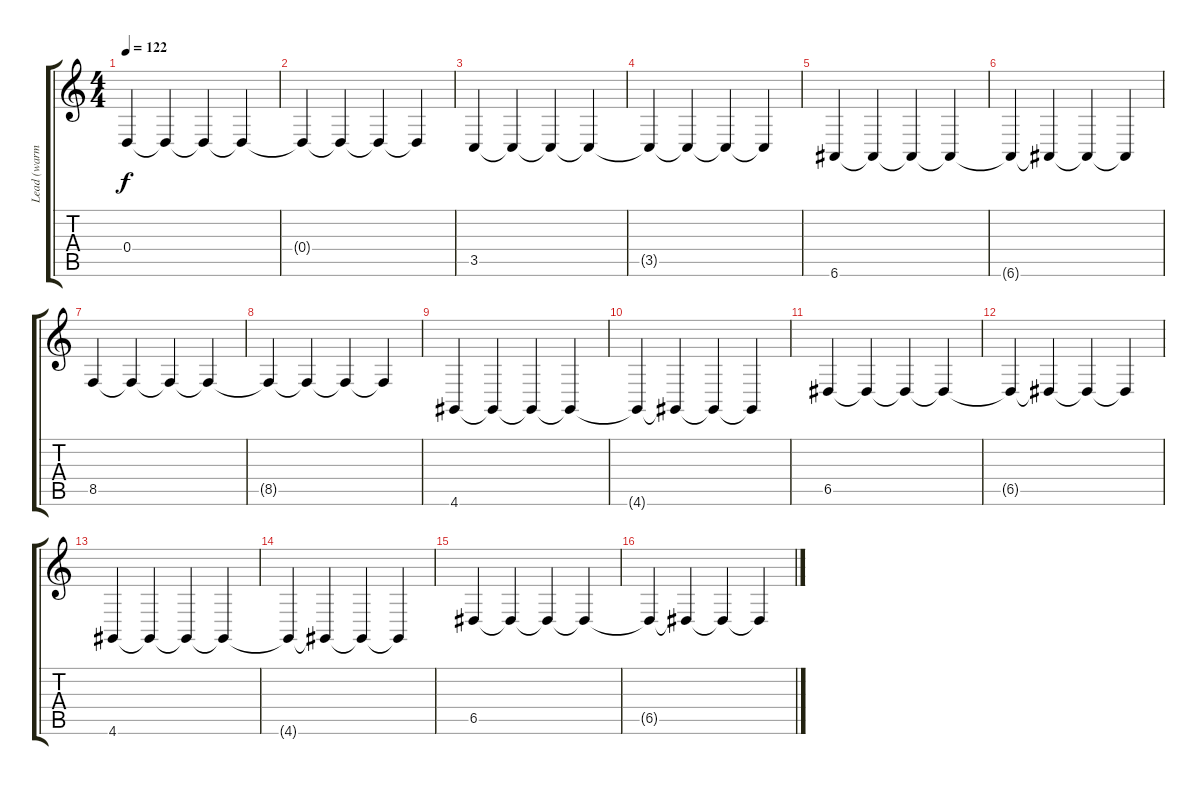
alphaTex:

\track ("Lead (warm)" "Lead (warm") {instrument pad2warm}
\staff {score tabs}
\tuning (E4 B3 G3 D3 A2 E2) {hide}
\ts (4 4)
\tempo 122
\clef g2
\ks c
0.4.4{dy f} 0.4{t}.4 0.4{t}.4 0.4{t}.4 |
0.4{t}.4 0.4{t}.4 0.4{t}.4 0.4{t}.4 |
3.5.4 3.5{t}.4 3.5{t}.4 3.5{t}.4 |
3.5{t}.4 3.5{t}.4 3.5{t}.4 3.5{t}.4 |
6.6.4 6.6{t}.4 6.6{t}.4 6.6{t}.4 |
6.6{t}.4 6.6{t}.4 6.6{t}.4 6.6{t}.4 |
8.5.4 8.5{t}.4 8.5{t}.4 8.5{t}.4 |
8.5{t}.4 8.5{t}.4 8.5{t}.4 8.5{t}.4 |
4.6.4 4.6{t}.4 4.6{t}.4 4.6{t}.4 |
4.6{t}.4 4.6{t}.4 4.6{t}.4 4.6{t}.4 |
6.5.4 6.5{t}.4 6.5{t}.4 6.5{t}.4 |
6.5{t}.4 6.5{t}.4 6.5{t}.4 6.5{t}.4 |
4.6.4 4.6{t}.4 4.6{t}.4 4.6{t}.4 |
4.6{t}.4 4.6{t}.4 4.6{t}.4 4.6{t}.4 |
6.5.4 6.5{t}.4 6.5{t}.4 6.5{t}.4 |
6.5{t}.4 6.5{t}.4 6.5{t}.4 6.5{t}.4
